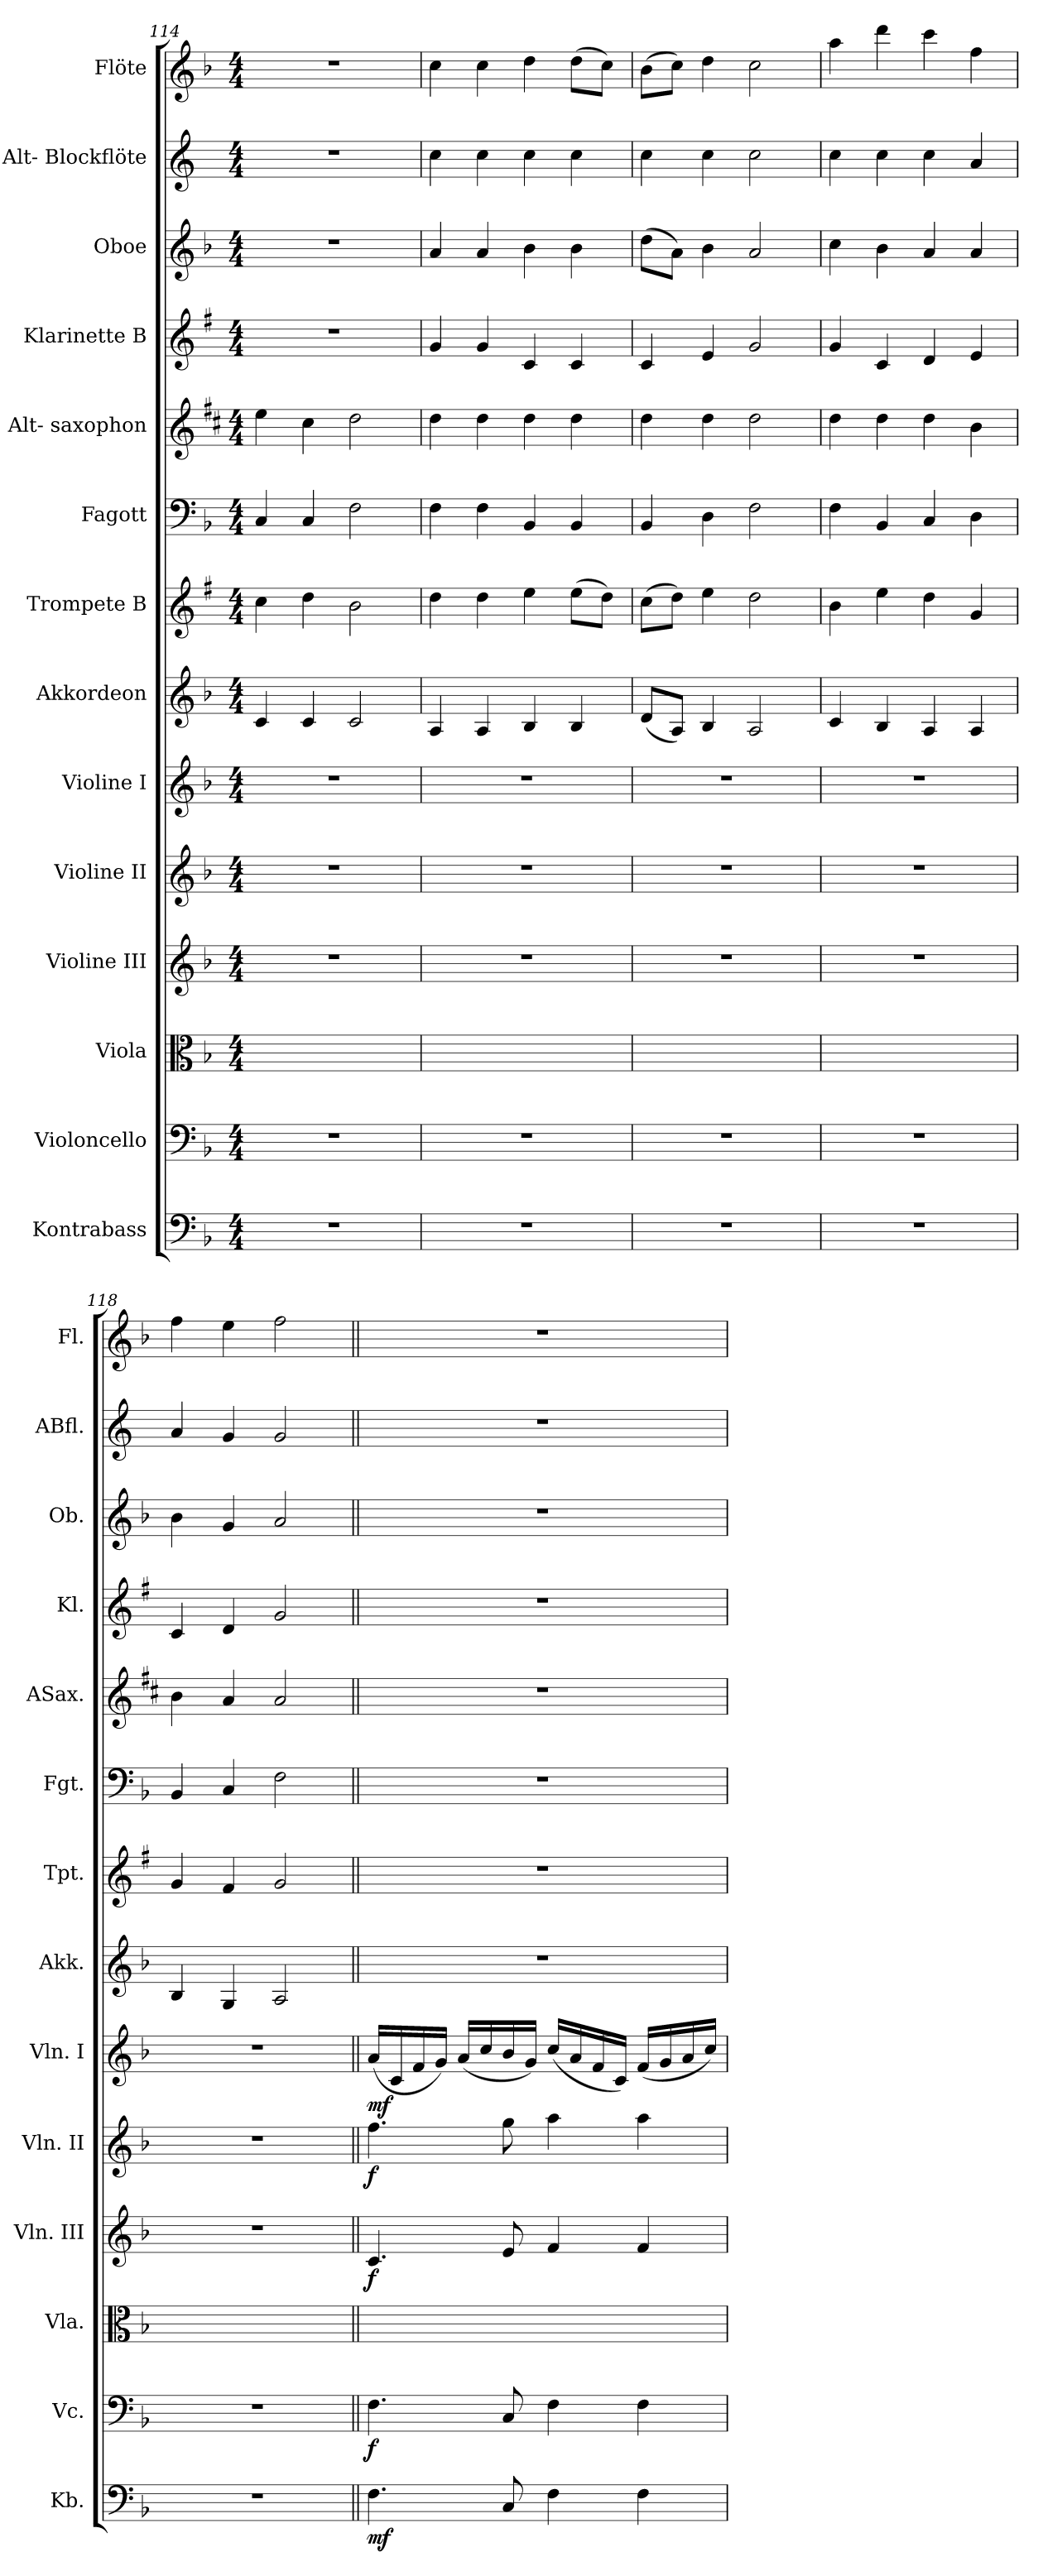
**kern	**dynam	**kern	**dynam	**kern	**kern	**dynam	**kern	**dynam	**kern	**dynam	**kern	**kern	**kern	**kern	**kern	**kern	**kern	**kern
*part14	*part14	*part13	*part13	*part12	*part11	*part11	*part10	*part10	*part9	*part9	*part8	*part7	*part6	*part5	*part4	*part3	*part2	*part1
*staff14	*staff14	*staff13	*staff13	*staff12	*staff11	*staff11	*staff10	*staff10	*staff9	*staff9	*staff8	*staff7	*staff6	*staff5	*staff4	*staff3	*staff2	*staff1
*I"Kontrabass	*	*I"Violoncello	*	*I"Viola	*I"Violine III	*	*I"Violine II	*	*I"Violine I	*	*I"Akkordeon	*I"Trompete B	*I"Fagott	*I"Alt- saxophon	*I"Klarinette B	*I"Oboe	*I"Alt- Blockflöte	*I"Flöte
*I'Kb.	*	*I'Vc.	*	*I'Vla.	*I'Vln. III	*	*I'Vln. II	*	*I'Vln. I	*	*I'Akk.	*I'Tpt.	*I'Fgt.	*I'ASax.	*I'Kl.	*I'Ob.	*I'ABfl.	*I'Fl.
*clefF4	*	*clefF4	*	*clefC3	*clefG2	*	*clefG2	*	*clefG2	*	*clefG2	*clefG2	*clefF4	*clefG2	*clefG2	*clefG2	*clefG2	*clefG2
*ITrd7c12	*	*	*	*	*	*	*	*	*	*	*	*ITrd1c2	*	*ITrd5c9	*ITrd1c2	*	*ITrd-3c-5	*
*k[b-]	*	*k[b-]	*	*k[b-]	*k[b-]	*	*k[b-]	*	*k[b-]	*	*k[b-]	*k[b-]	*k[b-]	*k[b-]	*k[b-]	*k[b-]	*k[b-]	*k[b-]
*F:	*	*F:	*	*F:	*F:	*	*F:	*	*F:	*	*F:	*F:	*F:	*F:	*F:	*F:	*F:	*F:
*M4/4	*	*M4/4	*	*M4/4	*M4/4	*	*M4/4	*	*M4/4	*	*M4/4	*M4/4	*M4/4	*M4/4	*M4/4	*M4/4	*M4/4	*M4/4
=114	=114	=114	=114	=114	=114	=114	=114	=114	=114	=114	=114	=114	=114	=114	=114	=114	=114	=114
1r	.	1r	.	1ryy	1r	.	1r	.	1r	.	4ci/	4b-i\	4Ci/	4gi\	1r	1r	1r	1r
.	.	.	.	.	.	.	.	.	.	.	4ci/	4cci\	4Ci/	4ei\	.	.	.	.
.	.	.	.	.	.	.	.	.	.	.	2ci/	2ai\	2Fi\	2fi\	.	.	.	.
=115	=115	=115	=115	=115	=115	=115	=115	=115	=115	=115	=115	=115	=115	=115	=115	=115	=115	=115
1r	.	1r	.	1ryy	1r	.	1r	.	1r	.	4Ai/	4cci\	4Fi\	4fi\	4fi/	4ai/	4ffi\	4cci\
.	.	.	.	.	.	.	.	.	.	.	4Ai/	4cci\	4Fi\	4fi\	4fi/	4ai/	4ffi\	4cci\
.	.	.	.	.	.	.	.	.	.	.	4B-i/	4ddi\	4BB-i/	4fi\	4B-i/	4b-i\	4ffi\	4ddi\
.	.	.	.	.	.	.	.	.	.	.	4B-i/	(8ddi\L	4BB-i/	4fi\	4B-i/	4b-i\	4ffi\	(8ddi\L
.	.	.	.	.	.	.	.	.	.	.	.	8cci\J)	.	.	.	.	.	8cci\J)
=116	=116	=116	=116	=116	=116	=116	=116	=116	=116	=116	=116	=116	=116	=116	=116	=116	=116	=116
1r	.	1r	.	1ryy	1r	.	1r	.	1r	.	(8di/L	(8b-i\L	4BB-i/	4fi\	4B-i/	(8ddi\L	4ffi\	(8b-i\L
.	.	.	.	.	.	.	.	.	.	.	8Ai/J)	8cci\J)	.	.	.	8ai\J)	.	8cci\J)
.	.	.	.	.	.	.	.	.	.	.	4B-i/	4ddi\	4Di\	4fi\	4di/	4b-i\	4ffi\	4ddi\
.	.	.	.	.	.	.	.	.	.	.	2Ai/	2cci\	2Fi\	2fi\	2fi/	2ai/	2ffi\	2cci\
=117	=117	=117	=117	=117	=117	=117	=117	=117	=117	=117	=117	=117	=117	=117	=117	=117	=117	=117
1r	.	1r	.	1ryy	1r	.	1r	.	1r	.	4ci/	4ai\	4Fi\	4fi\	4fi/	4cci\	4ffi\	4aai\
.	.	.	.	.	.	.	.	.	.	.	4B-i/	4ddi\	4BB-i/	4fi\	4B-i/	4b-i\	4ffi\	4dddi\
.	.	.	.	.	.	.	.	.	.	.	4Ai/	4cci\	4Ci/	4fi\	4ci/	4ai/	4ffi\	4ccci\
.	.	.	.	.	.	.	.	.	.	.	4Ai/	4fi/	4Di\	4di\	4di/	4ai/	4ddi/	4ffi\
=118	=118	=118	=118	=118	=118	=118	=118	=118	=118	=118	=118	=118	=118	=118	=118	=118	=118	=118
1r	.	1r	.	1ryy	1r	.	1r	.	1r	.	4B-i/	4fi/	4BB-i/	4di\	4B-i/	4b-i\	4ddi/	4ffi\
.	.	.	.	.	.	.	.	.	.	.	4Gi/	4ei/	4Ci/	4ci/	4ci/	4gi/	4cci/	4eei\
.	.	.	.	.	.	.	.	.	.	.	2Ai/	2fi/	2Fi\	2ci/	2fi/	2ai/	2cci/	2ffi\
=119||	=119||	=119||	=119||	=119||	=119||	=119||	=119||	=119||	=119||	=119||	=119||	=119||	=119||	=119||	=119||	=119||	=119||	=119||
4.FFi\	mf	4.Fi\	f	4.ci\yy	4.ci/	f	4.ffi\	f	(16ai/LL	mf	1r	1r	1r	1r	1r	1r	1r	1r
.	.	.	.	.	.	.	.	.	16ci/	.	.	.	.	.	.	.	.	.
.	.	.	.	.	.	.	.	.	16fi/	.	.	.	.	.	.	.	.	.
.	.	.	.	.	.	.	.	.	16gi/JJ)	.	.	.	.	.	.	.	.	.
.	.	.	.	.	.	.	.	.	(16ai/LL	.	.	.	.	.	.	.	.	.
.	.	.	.	.	.	.	.	.	16cci/	.	.	.	.	.	.	.	.	.
8CCi/	.	8Ci/	.	8ei\yy	8ei/	.	8ggi\	.	16b-i/	.	.	.	.	.	.	.	.	.
.	.	.	.	.	.	.	.	.	16gi/JJ)	.	.	.	.	.	.	.	.	.
4FFi\	.	4Fi\	.	4fi\yy	4fi/	.	4aai\	.	(16cci/LL	.	.	.	.	.	.	.	.	.
.	.	.	.	.	.	.	.	.	16ai/	.	.	.	.	.	.	.	.	.
.	.	.	.	.	.	.	.	.	16fi/	.	.	.	.	.	.	.	.	.
.	.	.	.	.	.	.	.	.	16ci/JJ)	.	.	.	.	.	.	.	.	.
4FFi\	.	4Fi\	.	4fi\yy	4fi/	.	4aai\	.	(16fi/LL	.	.	.	.	.	.	.	.	.
.	.	.	.	.	.	.	.	.	16gi/	.	.	.	.	.	.	.	.	.
.	.	.	.	.	.	.	.	.	16ai/	.	.	.	.	.	.	.	.	.
.	.	.	.	.	.	.	.	.	16cci/JJ)	.	.	.	.	.	.	.	.	.
=	=	=	=	=	=	=	=	=	=	=	=	=	=	=	=	=	=	=
*-	*-	*-	*-	*-	*-	*-	*-	*-	*-	*-	*-	*-	*-	*-	*-	*-	*-	*-
